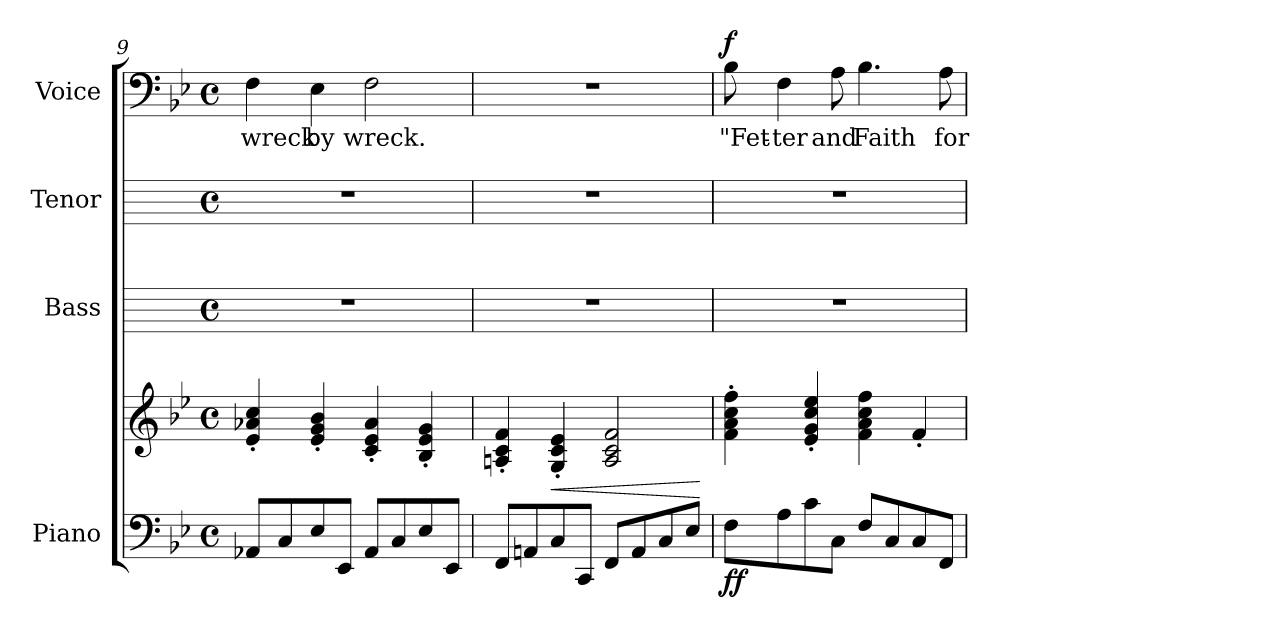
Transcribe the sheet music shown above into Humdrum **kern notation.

**kern	**kern	**dynam	**kern	**kern	**kern	**text	**dynam
*part4	*part4	*part4	*part3	*part2	*part1	*part1	*part1
*staff5	*staff4	*staff4/5	*staff3	*staff2	*staff1	*staff1	*staff1
*I"Piano	*	*	*I"Bass	*I"Tenor	*I"Voice	*	*
*	*	*	*I'B	*I'T	*	*	*
!!LO:LB:g=z
*clefF4	*clefG2	*	*	*	*clefF4	*	*
*k[b-e-]	*k[b-e-]	*	*	*	*k[b-e-]	*	*
*B-:	*B-:	*	*	*	*B-:	*	*
*M4/4	*M4/4	*	*M4/4	*M4/4	*M4/4	*	*
*met(c)	*met(c)	*	*met(c)	*met(c)	*met(c)	*	*
=9	=9	=9	=9	=9	=9	=9	=9
!	!	!	!	!	!	!LO:LY:b	!
8AA-XL	4e-' 4a-X' 4cc'	.	1r	1r	4F	wreck	.
8C	.	.	.	.	.	.	.
!	!	!	!	!	!	!LO:LY:b	!
8E-	4e-' 4g' 4b-'	.	.	.	4E-	by	.
8EE-J	.	.	.	.	.	.	.
!	!	!	!	!	!	!LO:LY:b	!
8AA-L	4c' 4e-' 4a-'	.	.	.	2F	wreck.	.
8C	.	.	.	.	.	.	.
8E-	4B-' 4e-' 4g'	.	.	.	.	.	.
8EE-J	.	.	.	.	.	.	.
=10	=10	=10	=10	=10	=10	=10	=10
8FFL	4An' 4c' 4f'	.	1r	1r	1r	.	.
8AAn	.	.	.	.	.	.	.
!	!	!LO:HP:b	!	!	!	!	!
8C	4G' 4c' 4e-'	<	.	.	.	.	.
8CCJ	.	.	.	.	.	.	.
8FFL	2A 2c 2f	.	.	.	.	.	.
8AA	.	.	.	.	.	.	.
8C	.	.	.	.	.	.	.
8E-J	.	.	.	.	.	.	.
.	.	[	.	.	.	.	.
=11	=11	=11	=11	=11	=11	=11	=11
!	!	!LO:DY:b=2	!	!	!	!LO:LY:b	!
!	!	!LO:DY:n=1:b	!	!	!	!	!LO:DY:b
8FL	4f' 4a' 4cc' 4ff'	f f	1r	1r	8B-	"Fet-	f
!	!	!	!	!	!	!LO:LY:b	!
8A	.	.	.	.	4F	-ter	.
8c	4e-' 4g' 4cc' 4ee-'	.	.	.	.	.	.
!	!	!	!	!	!	!LO:LY:b	!
8CJ	.	.	.	.	8A	and	.
!	!	!	!	!	!	!LO:LY:b	!
8FL	4f 4a 4cc 4ff	.	.	.	4.B-	Faith	.
8C	.	.	.	.	.	.	.
8C	4f'	.	.	.	.	.	.
!	!	!	!	!	!	!LO:LY:b	!
8FFJ	.	.	.	.	8A	for	.
=	=	=	=	=	=	=	=
*-	*-	*-	*-	*-	*-	*-	*-
